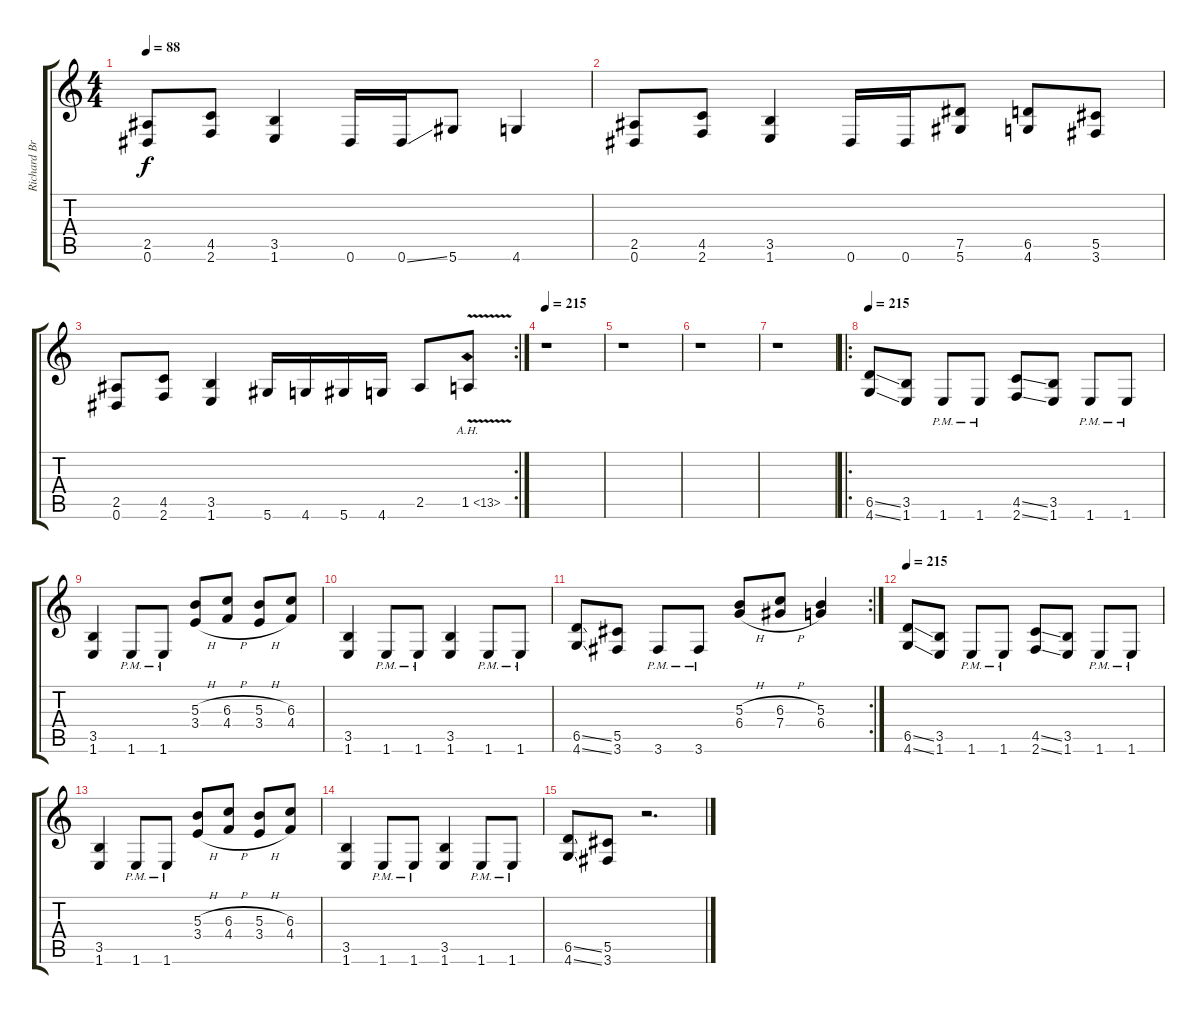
\track ("Richard Brunelle" "Richard Br") {instrument distortionguitar}
\staff {score tabs}
\tuning (Eb4 Bb3 Gb3 Db3 Ab2 Eb2) {hide}
\ts (4 4)
\tempo 88
\clef g2
\ks c
(2.5 0.6).8{dy f} (4.5 2.6).8 (3.5 1.6).4 0.6.16 0.6{ss}.16 5.6.8 4.6.4 |
(2.5 0.6).8 (4.5 2.6).8 (3.5 1.6).4 0.6.16 0.6.16 (7.5 5.6).8 (6.5 4.6).8 (5.5 3.6).8 |
\rc 2
(2.5 0.6).8 (4.5 2.6).8 (3.5 1.6).4 5.6.16 4.6.16 5.6.16 4.6.16 2.5.8 1.5{ah 12 v}.8 |
\tempo 215
r.1 |
r.1 |
r.1 |
r.1 |
\ro
\tempo 215
(6.5{ss} 4.6{ss}).8 (3.5 1.6).8 1.6{pm}.8 1.6{pm}.8 (4.5{ss} 2.6{ss}).8 (3.5 1.6).8 1.6{pm}.8 1.6{pm}.8 |
(3.5 1.6).4 1.6{pm}.8 1.6{pm}.8 (5.3{h} 3.4{h}).8 (6.3{h} 4.4{h}).8 (5.3{h} 3.4{h}).8 (6.3 4.4).8 |
(3.5 1.6).4 1.6{pm}.8 1.6{pm}.8 (3.5 1.6).4 1.6{pm}.8 1.6{pm}.8 |
\rc 2
(6.5{ss} 4.6{ss}).8 (5.5 3.6).8 3.6{pm}.8 3.6{pm}.8 (5.3{h} 6.4{h}).8 (6.3{h} 7.4{h}).8 (5.3 6.4).4 |
\tempo 215
(6.5{ss} 4.6{ss}).8 (3.5 1.6).8 1.6{pm}.8 1.6{pm}.8 (4.5{ss} 2.6{ss}).8 (3.5 1.6).8 1.6{pm}.8 1.6{pm}.8 |
(3.5 1.6).4 1.6{pm}.8 1.6{pm}.8 (5.3{h} 3.4{h}).8 (6.3{h} 4.4{h}).8 (5.3{h} 3.4{h}).8 (6.3 4.4).8 |
(3.5 1.6).4 1.6{pm}.8 1.6{pm}.8 (3.5 1.6).4 1.6{pm}.8 1.6{pm}.8 |
(6.5{ss} 4.6{ss}).8 (5.5 3.6).8 r.2{d}
